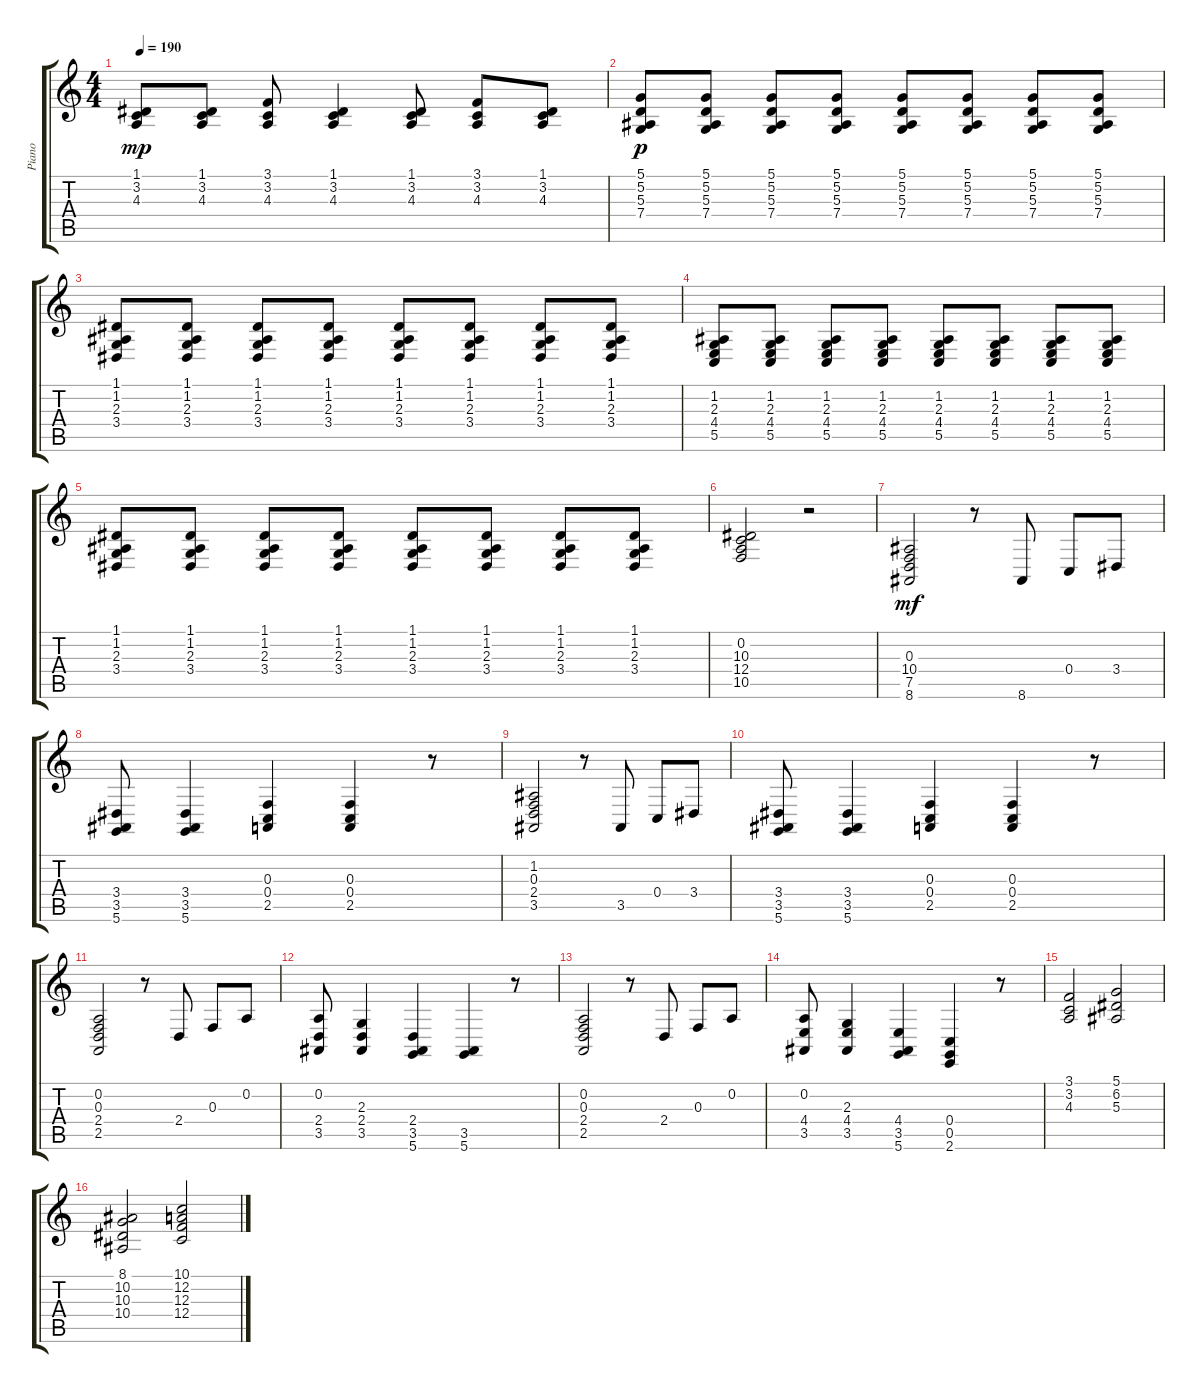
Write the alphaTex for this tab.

\track ("Piano" "Piano") {instrument brightacousticpiano}
\staff {score tabs}
\tuning (D4 A3 F3 C3 G2 D2) {hide}
\ts (4 4)
\tempo 190
\clef g2
\ks c
(1.1 3.2 4.3).8{dy mp} (1.1 3.2 4.3).8 (3.1 3.2 4.3).8 (1.1 3.2 4.3).4 (1.1 3.2 4.3).8 (3.1 3.2 4.3).8 (1.1 3.2 4.3).8 |
(5.1 5.2 5.3 7.4).8{dy p} (5.1 5.2 5.3 7.4).8 (5.1 5.2 5.3 7.4).8 (5.1 5.2 5.3 7.4).8 (5.1 5.2 5.3 7.4).8 (5.1 5.2 5.3 7.4).8 (5.1 5.2 5.3 7.4).8 (5.1 5.2 5.3 7.4).8 |
(1.1 1.2 2.3 3.4).8 (1.1 1.2 2.3 3.4).8 (1.1 1.2 2.3 3.4).8 (1.1 1.2 2.3 3.4).8 (1.1 1.2 2.3 3.4).8 (1.1 1.2 2.3 3.4).8 (1.1 1.2 2.3 3.4).8 (1.1 1.2 2.3 3.4).8 |
(1.2 2.3 4.4 5.5).8 (1.2 2.3 4.4 5.5).8 (1.2 2.3 4.4 5.5).8 (1.2 2.3 4.4 5.5).8 (1.2 2.3 4.4 5.5).8 (1.2 2.3 4.4 5.5).8 (1.2 2.3 4.4 5.5).8 (1.2 2.3 4.4 5.5).8 |
(1.1 1.2 2.3 3.4).8 (1.1 1.2 2.3 3.4).8 (1.1 1.2 2.3 3.4).8 (1.1 1.2 2.3 3.4).8 (1.1 1.2 2.3 3.4).8 (1.1 1.2 2.3 3.4).8 (1.1 1.2 2.3 3.4).8 (1.1 1.2 2.3 3.4).8 |
(0.2 10.3 12.4 10.5).2 r.2 |
(0.3 10.4 7.5 8.6).2{dy mf} r.8 8.6.8 0.4.8 3.4.8 |
(3.4 3.5 5.6).8 (3.4 3.5 5.6).4 (0.3 0.4 2.5).4 (0.3 0.4 2.5).4 r.8 |
(1.2 0.3 2.4 3.5).2 r.8 3.5.8 0.4.8 3.4.8 |
(3.4 3.5 5.6).8 (3.4 3.5 5.6).4 (0.3 0.4 2.5).4 (0.3 0.4 2.5).4 r.8 |
(0.2 0.3 2.4 2.5).2 r.8 2.4.8 0.3.8 0.2.8 |
(0.2 2.4 3.5).8 (2.3 2.4 3.5).4 (2.4 3.5 5.6).4 (3.5 5.6).4 r.8 |
(0.2 0.3 2.4 2.5).2 r.8 2.4.8 0.3.8 0.2.8 |
(0.2 4.4 3.5).8 (2.3 4.4 3.5).4 (4.4 3.5 5.6).4 (0.4 0.5 2.6).4 r.8 |
(3.1 3.2 4.3).2 (5.1 6.2 5.3).2 |
(8.1 10.2 10.3 10.4).2 (10.1 12.2 12.3 12.4).2
